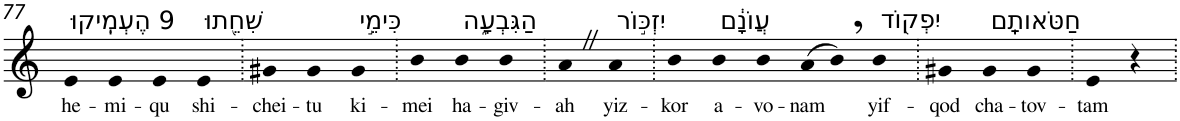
**kern	**text
*part1	*part1
*staff1	*staff1
*I"Piano	*
*I'Pno	*
!!LO:PB:g=z
*clefG2	*
*k[]	*
=77	=77
!LO:TX:a:t=9 הֶעְמִֽיקוּ	!
!	!LO:LY:b
4e	he-
!	!LO:LY:b
4e	-mi-
!	!LO:LY:b
4e	-qu
!LO:TX:a:t=שִׁחֵ֖תוּ	!
!	!LO:LY:b
4e	shi-
=78.	=78.
!	!LO:LY:b
4g#X	-chei-
!	!LO:LY:b
4g#	-tu
!LO:TX:a:t=כִּימֵ֣י	!
!	!LO:LY:b
4g#	ki-
=79.	=79.
!	!LO:LY:b
4b	-mei
!LO:TX:a:t=הַגִּבְעָ֑ה	!
!	!LO:LY:b
4b	ha-
!	!LO:LY:b
4b	-giv-
=80.	=80.
!	!LO:LY:b
4aZ	-ah
!LO:TX:a:t=יִזְכּ֣וֹר	!
!	!LO:LY:b
4a	yiz-
=81.	=81.
!	!LO:LY:b
4b	-kor
!LO:TX:a:t=עֲוֺנָ֔ם	!
!	!LO:LY:b
4b	a-
!	!LO:LY:b
4b	-vo-
!	!LO:LY:b
(>8a	-nam
8b,)	.
!LO:TX:a:t=יִפְק֖וֹד	!
!	!LO:LY:b
4b	yif-
=82.	=82.
!	!LO:LY:b
4g#X	-qod
!LO:TX:a:t=חַטֹּאותָֽם	!
!	!LO:LY:b
4g#	cha-
!	!LO:LY:b
4g#	-tov-
=83.	=83.
!	!LO:LY:b
4e	-tam
4r	.
=.	=.
*-	*-
